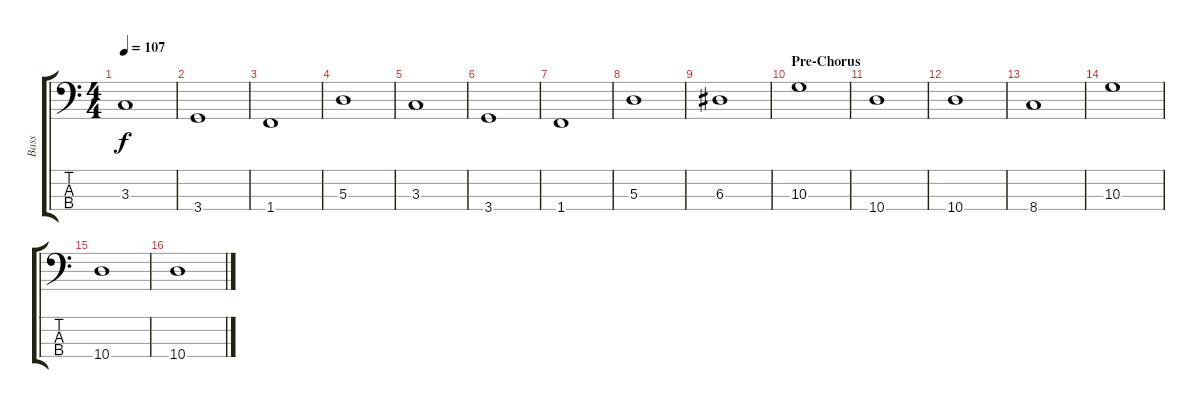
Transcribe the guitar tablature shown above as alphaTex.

\track ("Bass" "Bass") {instrument electricbasspick}
\staff {score tabs}
\tuning (G2 D2 A1 E1) {hide}
\ts (4 4)
\tempo 107
\clef f4
\ks c
3.3.1{dy f} |
3.4.1 |
1.4.1 |
5.3.1 |
3.3.1 |
3.4.1 |
1.4.1 |
5.3.1 |
6.3.1 |
\section ("" "Pre-Chorus")
10.3.1 |
10.4.1 |
10.4.1 |
8.4.1 |
10.3.1 |
10.4.1 |
10.4.1
